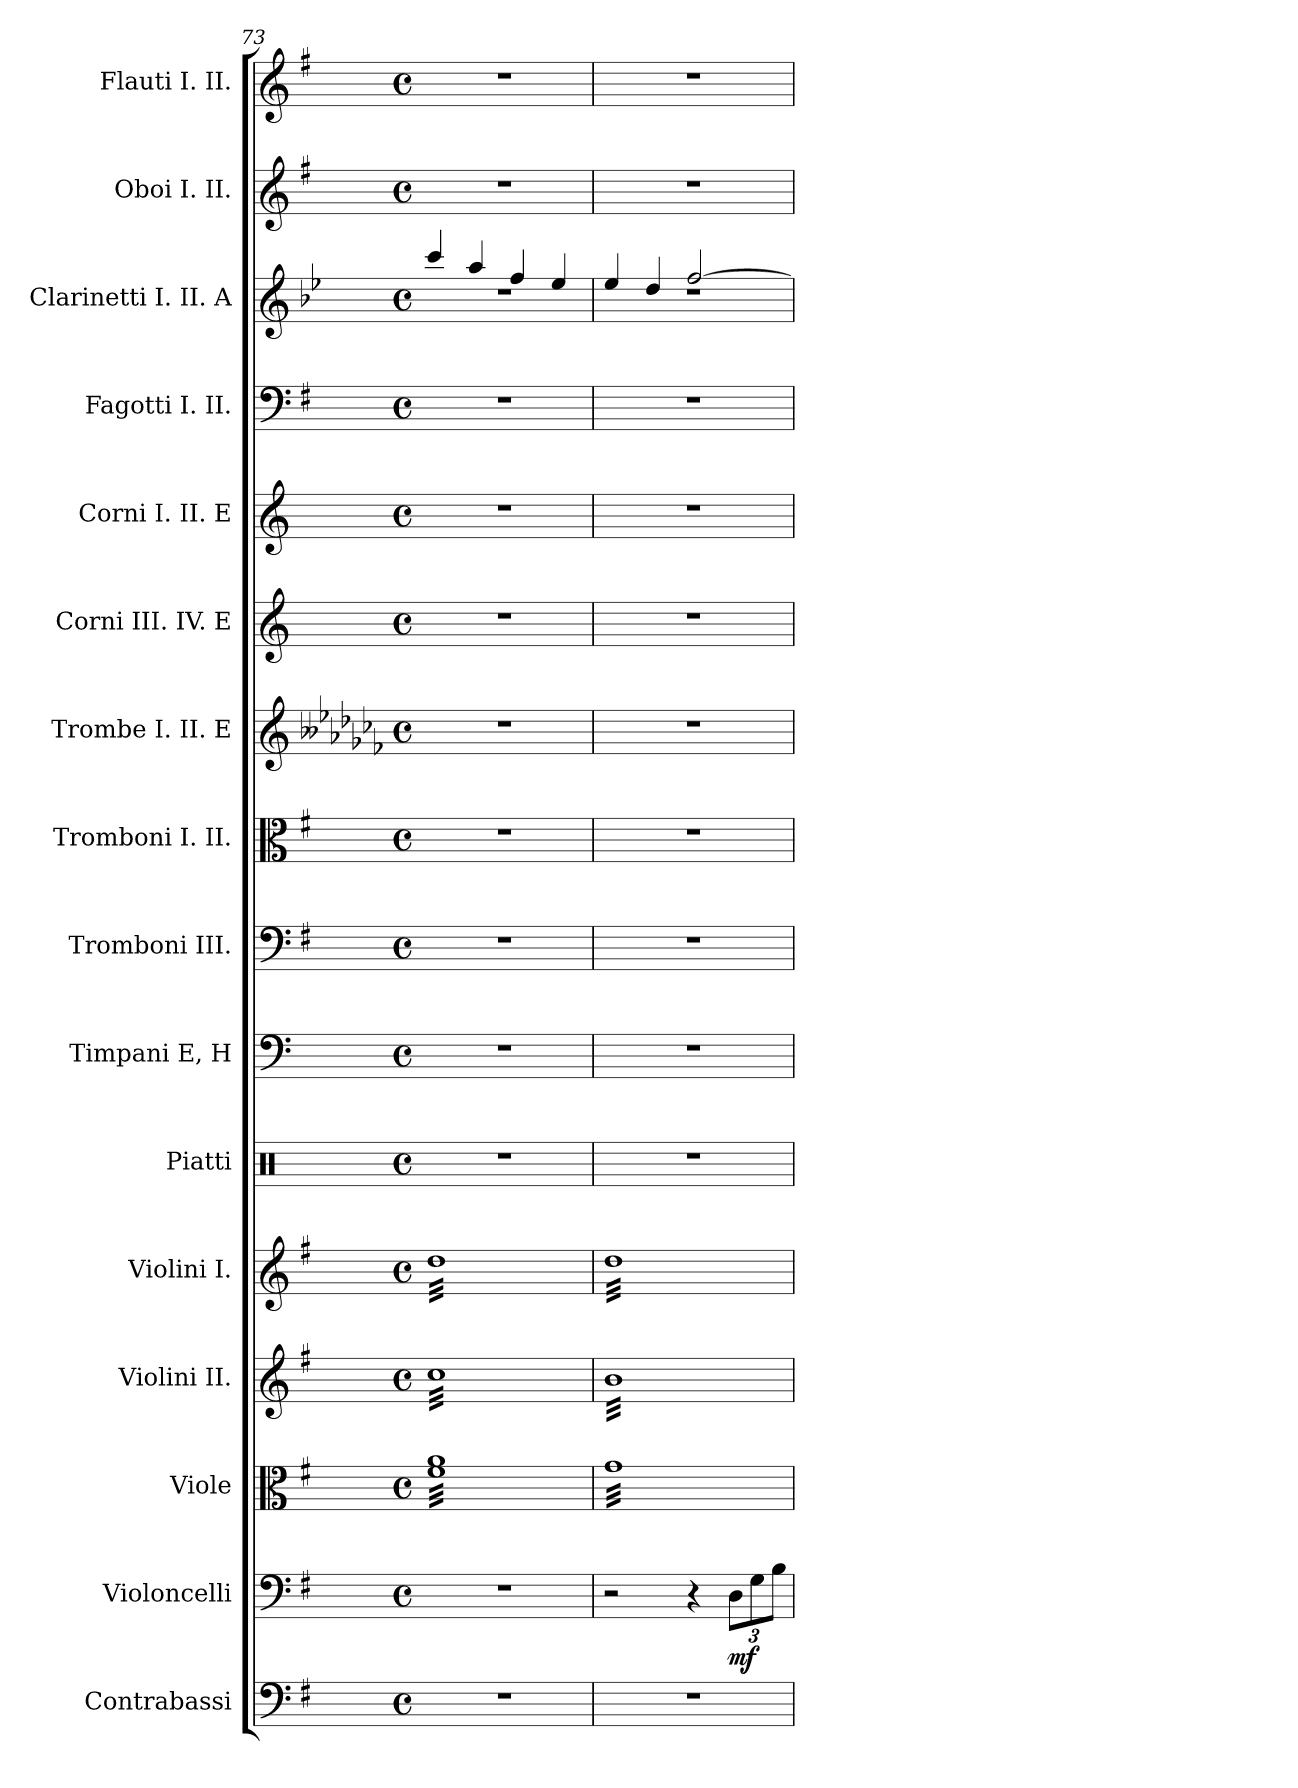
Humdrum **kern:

**kern	**kern	**dynam	**kern	**kern	**kern	**kern	**kern	**kern	**kern	**kern	**kern	**kern	**kern	**kern	**kern	**kern
*part16	*part15	*part15	*part14	*part13	*part12	*part11	*part10	*part9	*part8	*part7	*part6	*part5	*part4	*part3	*part2	*part1
*staff16	*staff15	*staff15	*staff14	*staff13	*staff12	*staff11	*staff10	*staff9	*staff8	*staff7	*staff6	*staff5	*staff4	*staff3	*staff2	*staff1
*I"Contrabassi	*I"Violoncelli	*	*I"Viole	*I"Violini II.	*I"Violini I.	*I"Piatti	*I"Timpani E, H	*I"Tromboni III.	*I"Tromboni I. II.	*I"Trombe I. II. E	*I"Corni III. IV. E	*I"Corni I. II. E	*I"Fagotti I. II.	*I"Clarinetti I. II. A	*I"Oboi I. II.	*I"Flauti I. II.
*I'Cb.	*I'Vcl.	*	*I'Vle	*I'Viol. II.	*I'Viol. I.	*I'Piatti	*I'Timp.	*I'Trbni. III.	*I'Trbni. I. II.	*I'Trbe. I. II.	*I'Cor. III. IV. E	*I'Cor. I. II. E	*I'Fag. I. II.	*I'Cl. I. II.	*I'Ob. I. II.	*I'Fl. I. II.
*clefF4	*clefF4	*	*clefC3	*clefG2	*clefG2	*clefX	*clefF4	*clefF4	*clefC3	*clefG2	*clefG2	*clefG2	*clefF4	*clefG2	*clefG2	*clefG2
*ITrd7c12	*	*	*	*	*	*	*	*	*	*ITrd-3c-4	*ITrd5c8	*ITrd5c8	*	*ITrd2c3	*	*
*k[f#]	*k[f#]	*	*k[f#]	*k[f#]	*k[f#]	*k[]	*k[]	*k[f#]	*k[f#]	*k[b--e-a-d-g-c-f-]	*k[f#c#g#d#]	*k[f#c#g#d#]	*k[f#]	*k[f#]	*k[f#]	*k[f#]
*M4/4	*M4/4	*	*M4/4	*M4/4	*M4/4	*M4/4	*M4/4	*M4/4	*M4/4	*M4/4	*M4/4	*M4/4	*M4/4	*M4/4	*M4/4	*M4/4
*met(c)	*met(c)	*	*met(c)	*met(c)	*met(c)	*met(c)	*met(c)	*met(c)	*met(c)	*met(c)	*met(c)	*met(c)	*met(c)	*met(c)	*met(c)	*met(c)
=73	=73	=73	=73	=73	=73	=73	=73	=73	=73	=73	=73	=73	=73	=73	=73	=73
*	*	*	*	*	*	*	*	*	*	*	*	*	*	*^	*	*
*	*	*	*tremolo	*	*	*	*	*	*	*	*	*	*	*	*	*	*
*	*	*	*	*tremolo	*	*	*	*	*	*	*	*	*	*	*	*	*
*	*	*	*	*	*tremolo	*	*	*	*	*	*	*	*	*	*	*	*
1r	1r	.	32f# 32aLLL	32ccLLL	32ddLLL	1r	1r	1r	1r	1r	1r	1r	1r	4aa/	1rdd	1r	1r
.	.	.	32f# 32a	32cc	32dd	.	.	.	.	.	.	.	.	.	.	.	.
.	.	.	32f# 32a	32cc	32dd	.	.	.	.	.	.	.	.	.	.	.	.
.	.	.	32f# 32a	32cc	32dd	.	.	.	.	.	.	.	.	.	.	.	.
.	.	.	32f# 32a	32cc	32dd	.	.	.	.	.	.	.	.	.	.	.	.
.	.	.	32f# 32a	32cc	32dd	.	.	.	.	.	.	.	.	.	.	.	.
.	.	.	32f# 32a	32cc	32dd	.	.	.	.	.	.	.	.	.	.	.	.
.	.	.	32f# 32a	32cc	32dd	.	.	.	.	.	.	.	.	.	.	.	.
.	.	.	32f# 32a	32cc	32dd	.	.	.	.	.	.	.	.	4ff#/	.	.	.
.	.	.	32f# 32a	32cc	32dd	.	.	.	.	.	.	.	.	.	.	.	.
.	.	.	32f# 32a	32cc	32dd	.	.	.	.	.	.	.	.	.	.	.	.
.	.	.	32f# 32a	32cc	32dd	.	.	.	.	.	.	.	.	.	.	.	.
.	.	.	32f# 32a	32cc	32dd	.	.	.	.	.	.	.	.	.	.	.	.
.	.	.	32f# 32a	32cc	32dd	.	.	.	.	.	.	.	.	.	.	.	.
.	.	.	32f# 32a	32cc	32dd	.	.	.	.	.	.	.	.	.	.	.	.
.	.	.	32f# 32a	32cc	32dd	.	.	.	.	.	.	.	.	.	.	.	.
.	.	.	32f# 32a	32cc	32dd	.	.	.	.	.	.	.	.	4dd/	.	.	.
.	.	.	32f# 32a	32cc	32dd	.	.	.	.	.	.	.	.	.	.	.	.
.	.	.	32f# 32a	32cc	32dd	.	.	.	.	.	.	.	.	.	.	.	.
.	.	.	32f# 32a	32cc	32dd	.	.	.	.	.	.	.	.	.	.	.	.
.	.	.	32f# 32a	32cc	32dd	.	.	.	.	.	.	.	.	.	.	.	.
.	.	.	32f# 32a	32cc	32dd	.	.	.	.	.	.	.	.	.	.	.	.
.	.	.	32f# 32a	32cc	32dd	.	.	.	.	.	.	.	.	.	.	.	.
.	.	.	32f# 32a	32cc	32dd	.	.	.	.	.	.	.	.	.	.	.	.
.	.	.	32f# 32a	32cc	32dd	.	.	.	.	.	.	.	.	4cc/	.	.	.
.	.	.	32f# 32a	32cc	32dd	.	.	.	.	.	.	.	.	.	.	.	.
.	.	.	32f# 32a	32cc	32dd	.	.	.	.	.	.	.	.	.	.	.	.
.	.	.	32f# 32a	32cc	32dd	.	.	.	.	.	.	.	.	.	.	.	.
.	.	.	32f# 32a	32cc	32dd	.	.	.	.	.	.	.	.	.	.	.	.
.	.	.	32f# 32a	32cc	32dd	.	.	.	.	.	.	.	.	.	.	.	.
.	.	.	32f# 32a	32cc	32dd	.	.	.	.	.	.	.	.	.	.	.	.
.	.	.	32f# 32aJJJ	32ccJJJ	32ddJJJ	.	.	.	.	.	.	.	.	.	.	.	.
!!LO:PB:g=z
=74	=74	=74	=74	=74	=74	=74	=74	=74	=74	=74	=74	=74	=74	=74	=74	=74	=74
1r	2r	.	32gLLL	32bLLL	32ddLLL	1r	1r	1r	1r	1r	1r	1r	1r	4cc/	1rdd	1r	1r
.	.	.	32g	32b	32dd	.	.	.	.	.	.	.	.	.	.	.	.
.	.	.	32g	32b	32dd	.	.	.	.	.	.	.	.	.	.	.	.
.	.	.	32g	32b	32dd	.	.	.	.	.	.	.	.	.	.	.	.
.	.	.	32g	32b	32dd	.	.	.	.	.	.	.	.	.	.	.	.
.	.	.	32g	32b	32dd	.	.	.	.	.	.	.	.	.	.	.	.
.	.	.	32g	32b	32dd	.	.	.	.	.	.	.	.	.	.	.	.
.	.	.	32g	32b	32dd	.	.	.	.	.	.	.	.	.	.	.	.
.	.	.	32g	32b	32dd	.	.	.	.	.	.	.	.	4b/	.	.	.
.	.	.	32g	32b	32dd	.	.	.	.	.	.	.	.	.	.	.	.
.	.	.	32g	32b	32dd	.	.	.	.	.	.	.	.	.	.	.	.
.	.	.	32g	32b	32dd	.	.	.	.	.	.	.	.	.	.	.	.
.	.	.	32g	32b	32dd	.	.	.	.	.	.	.	.	.	.	.	.
.	.	.	32g	32b	32dd	.	.	.	.	.	.	.	.	.	.	.	.
.	.	.	32g	32b	32dd	.	.	.	.	.	.	.	.	.	.	.	.
.	.	.	32g	32b	32dd	.	.	.	.	.	.	.	.	.	.	.	.
.	4r	.	32g	32b	32dd	.	.	.	.	.	.	.	.	[2dd/	.	.	.
.	.	.	32g	32b	32dd	.	.	.	.	.	.	.	.	.	.	.	.
.	.	.	32g	32b	32dd	.	.	.	.	.	.	.	.	.	.	.	.
.	.	.	32g	32b	32dd	.	.	.	.	.	.	.	.	.	.	.	.
.	.	.	32g	32b	32dd	.	.	.	.	.	.	.	.	.	.	.	.
.	.	.	32g	32b	32dd	.	.	.	.	.	.	.	.	.	.	.	.
.	.	.	32g	32b	32dd	.	.	.	.	.	.	.	.	.	.	.	.
.	.	.	32g	32b	32dd	.	.	.	.	.	.	.	.	.	.	.	.
*	*Xbrackettup	*	*	*	*	*	*	*	*	*	*	*	*	*	*	*	*
!	!	!LO:DY:b	!	!	!	!	!	!	!	!	!	!	!	!	!	!	!
.	12D\L	mf	32g	32b	32dd	.	.	.	.	.	.	.	.	.	.	.	.
.	.	.	32g	32b	32dd	.	.	.	.	.	.	.	.	.	.	.	.
.	.	.	32g	32b	32dd	.	.	.	.	.	.	.	.	.	.	.	.
.	12G\	.	.	.	.	.	.	.	.	.	.	.	.	.	.	.	.
.	.	.	32g	32b	32dd	.	.	.	.	.	.	.	.	.	.	.	.
.	.	.	32g	32b	32dd	.	.	.	.	.	.	.	.	.	.	.	.
.	.	.	32g	32b	32dd	.	.	.	.	.	.	.	.	.	.	.	.
.	12B\J	.	.	.	.	.	.	.	.	.	.	.	.	.	.	.	.
.	.	.	32g	32b	32dd	.	.	.	.	.	.	.	.	.	.	.	.
.	.	.	32gJJJ	32bJJJ	32ddJJJ	.	.	.	.	.	.	.	.	.	.	.	.
*	*	*	*	*	*Xtremolo	*	*	*	*	*	*	*	*	*	*	*	*
*	*	*	*	*Xtremolo	*	*	*	*	*	*	*	*	*	*	*	*	*
*	*	*	*Xtremolo	*	*	*	*	*	*	*	*	*	*	*	*	*	*
*	*	*	*	*	*	*	*	*	*	*	*	*	*	*v	*v	*	*
=	=	=	=	=	=	=	=	=	=	=	=	=	=	=	=	=
*-	*-	*-	*-	*-	*-	*-	*-	*-	*-	*-	*-	*-	*-	*-	*-	*-
